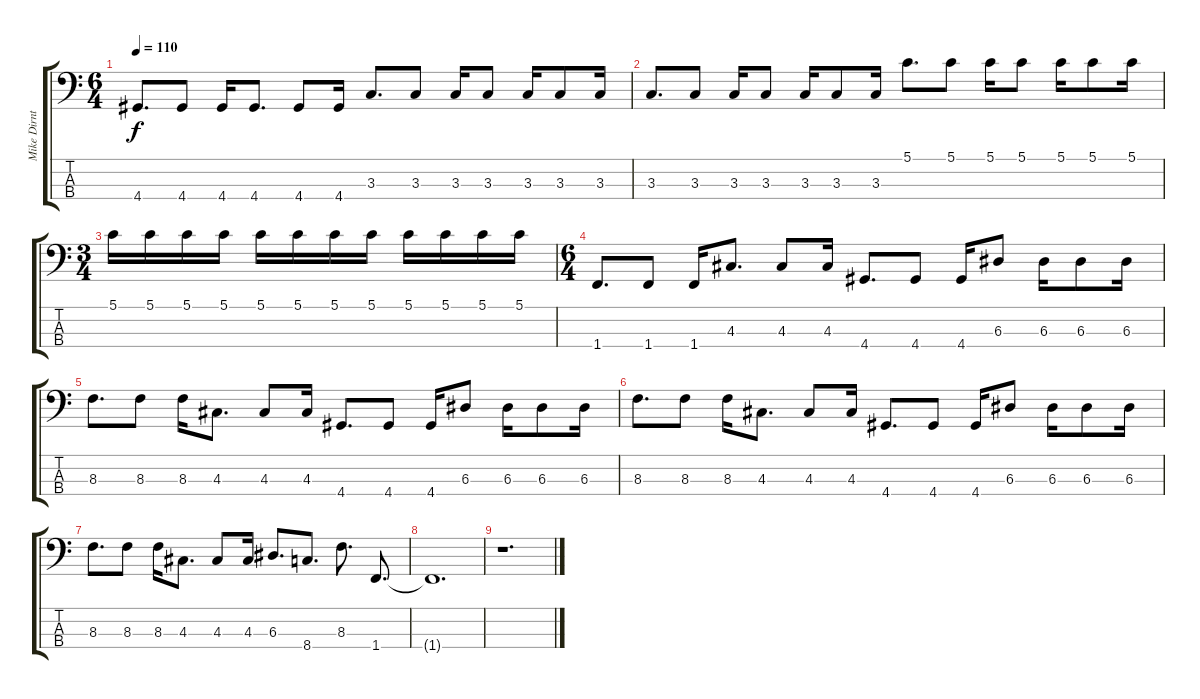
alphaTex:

\track ("Mike Dirnt" "Mike Dirnt") {instrument electricbasspick}
\staff {score tabs}
\tuning (G2 D2 A1 E1) {hide}
\ts (6 4)
\tempo 110
\clef f4
\ks c
4.4.8{d dy f} 4.4.8 4.4.16 4.4.8{d} 4.4.8 4.4.16 3.3.8{d} 3.3.8 3.3.16 3.3.8 3.3.16 3.3.8 3.3.16 |
3.3.8{d} 3.3.8 3.3.16 3.3.8 3.3.16 3.3.8 3.3.16 5.1.8{d} 5.1.8 5.1.16 5.1.8 5.1.16 5.1.8 5.1.16 |
\ts (3 4)
5.1.16 5.1.16 5.1.16 5.1.16 5.1.16 5.1.16 5.1.16 5.1.16 5.1.16 5.1.16 5.1.16 5.1.16 |
\ts (6 4)
1.4.8{d} 1.4.8 1.4.16 4.3.8{d} 4.3.8 4.3.16 4.4.8{d} 4.4.8 4.4.16 6.3.8 6.3.16 6.3.8 6.3.16 |
8.3.8{d} 8.3.8 8.3.16 4.3.8{d} 4.3.8 4.3.16 4.4.8{d} 4.4.8 4.4.16 6.3.8 6.3.16 6.3.8 6.3.16 |
8.3.8{d} 8.3.8 8.3.16 4.3.8{d} 4.3.8 4.3.16 4.4.8{d} 4.4.8 4.4.16 6.3.8 6.3.16 6.3.8 6.3.16 |
8.3.8{d} 8.3.8 8.3.16 4.3.8{d} 4.3.8 4.3.16 6.3.8{d} 8.4.8{d} 8.3.8{d} 1.4.8{d} |
1.4{t}.1{d} |
r.1{d}
